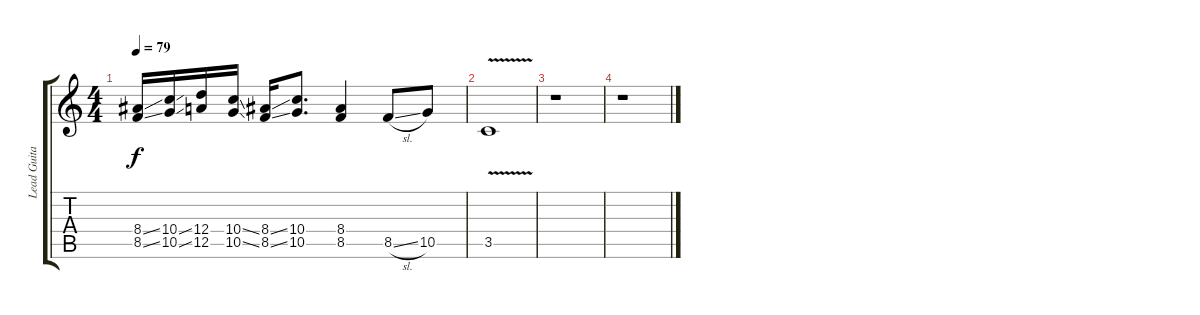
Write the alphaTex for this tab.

\track ("Lead Guitar" "Lead Guita") {instrument distortionguitar}
\staff {score tabs}
\tuning (E4 B3 G3 D3 A2 E2) {hide}
\ts (4 4)
\tempo 79
\clef g2
\ks c
(8.4{ss} 8.5{ss}).16{dy f} (10.4{ss} 10.5{ss}).16 (12.4 12.5).16 (10.4{ss} 10.5{ss}).16 (8.4{ss} 8.5{ss}).16 (10.4 10.5).8{d} (8.4 8.5).4 8.5{sl}.8 10.5.8 |
3.5{v}.1{txt ""} |
r.1 |
r.1
